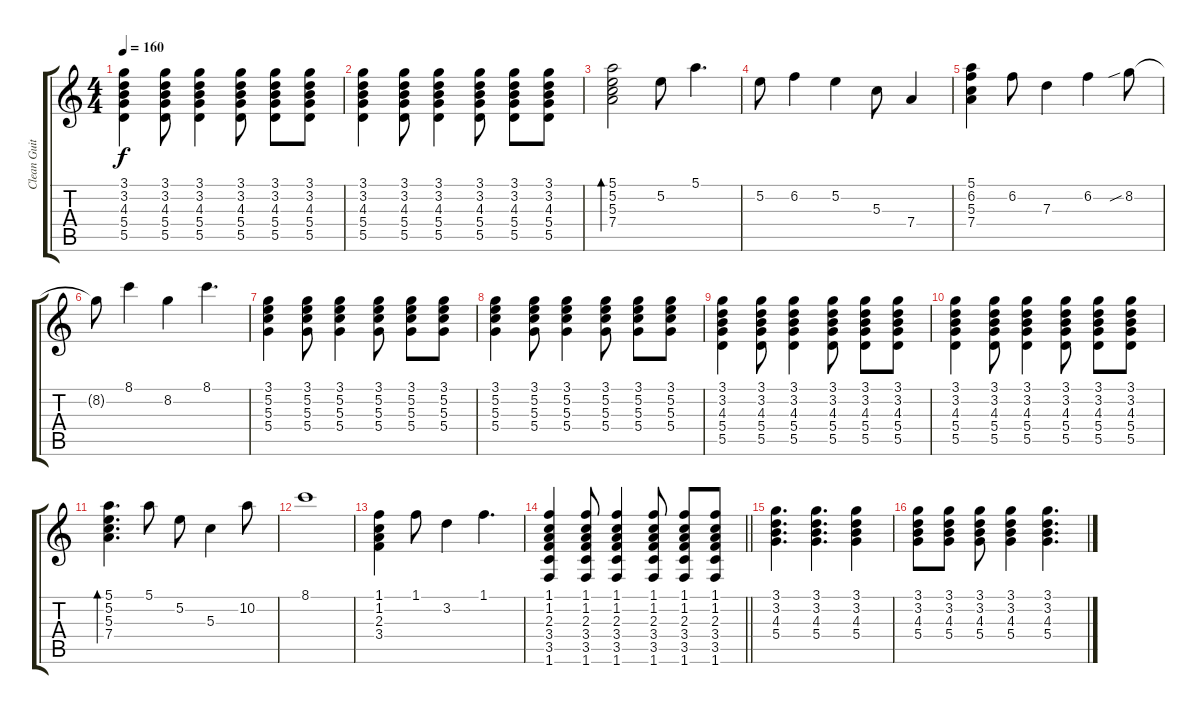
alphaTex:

\track ("Clean Guitar - Juan Valdivia" "Clean Guit") {instrument electricguitarclean}
\staff {score tabs}
\tuning (E4 B3 G3 D3 A2 E2) {hide}
\ts (4 4)
\tempo 160
\clef g2
\ks c
(3.1 3.2 4.3 5.4 5.5).4{dy f} (3.1 3.2 4.3 5.4 5.5).8 (3.1 3.2 4.3 5.4 5.5).4 (3.1 3.2 4.3 5.4 5.5).8 (3.1 3.2 4.3 5.4 5.5).8 (3.1 3.2 4.3 5.4 5.5).8 |
(3.1 3.2 4.3 5.4 5.5).4 (3.1 3.2 4.3 5.4 5.5).8 (3.1 3.2 4.3 5.4 5.5).4 (3.1 3.2 4.3 5.4 5.5).8 (3.1 3.2 4.3 5.4 5.5).8 (3.1 3.2 4.3 5.4 5.5).8 |
(5.1 5.2 5.3 7.4).2{bd 30} 5.2.8 5.1.4{d} |
5.2.8 6.2.4 5.2.4 5.3.8 7.4.4 |
(5.1 6.2 5.3 7.4).4 6.2.8 7.3.4 6.2.4 8.2{sib}.8 |
8.2{t}.8 8.1.4 8.2.4 8.1.4{d} |
(3.1 5.2 5.3 5.4).4 (3.1 5.2 5.3 5.4).8 (3.1 5.2 5.3 5.4).4 (3.1 5.2 5.3 5.4).8 (3.1 5.2 5.3 5.4).8 (3.1 5.2 5.3 5.4).8 |
(3.1 5.2 5.3 5.4).4 (3.1 5.2 5.3 5.4).8 (3.1 5.2 5.3 5.4).4 (3.1 5.2 5.3 5.4).8 (3.1 5.2 5.3 5.4).8 (3.1 5.2 5.3 5.4).8 |
(3.1 3.2 4.3 5.4 5.5).4 (3.1 3.2 4.3 5.4 5.5).8 (3.1 3.2 4.3 5.4 5.5).4 (3.1 3.2 4.3 5.4 5.5).8 (3.1 3.2 4.3 5.4 5.5).8 (3.1 3.2 4.3 5.4 5.5).8 |
(3.1 3.2 4.3 5.4 5.5).4 (3.1 3.2 4.3 5.4 5.5).8 (3.1 3.2 4.3 5.4 5.5).4 (3.1 3.2 4.3 5.4 5.5).8 (3.1 3.2 4.3 5.4 5.5).8 (3.1 3.2 4.3 5.4 5.5).8 |
(5.1 5.2 5.3 7.4).4{d bd 30} 5.1.8 5.2.8 5.3.4 10.2.8 |
8.1.1 |
(1.1 1.2 2.3 3.4).4 1.1.8 3.2.4 1.1.4{d} |
\barLineRight lightlight
(1.1 1.2 2.3 3.4 3.5 1.6).4 (1.1 1.2 2.3 3.4 3.5 1.6).8 (1.1 1.2 2.3 3.4 3.5 1.6).4 (1.1 1.2 2.3 3.4 3.5 1.6).8 (1.1 1.2 2.3 3.4 3.5 1.6).8 (1.1 1.2 2.3 3.4 3.5 1.6).8 |
(3.1 3.2 4.3 5.4).4{d} (3.1 3.2 4.3 5.4).4{d} (3.1 3.2 4.3 5.4).4 |
(3.1 3.2 4.3 5.4).8 (3.1 3.2 4.3 5.4).8 (3.1 3.2 4.3 5.4).8 (3.1 3.2 4.3 5.4).4 (3.1 3.2 4.3 5.4).4{d}
